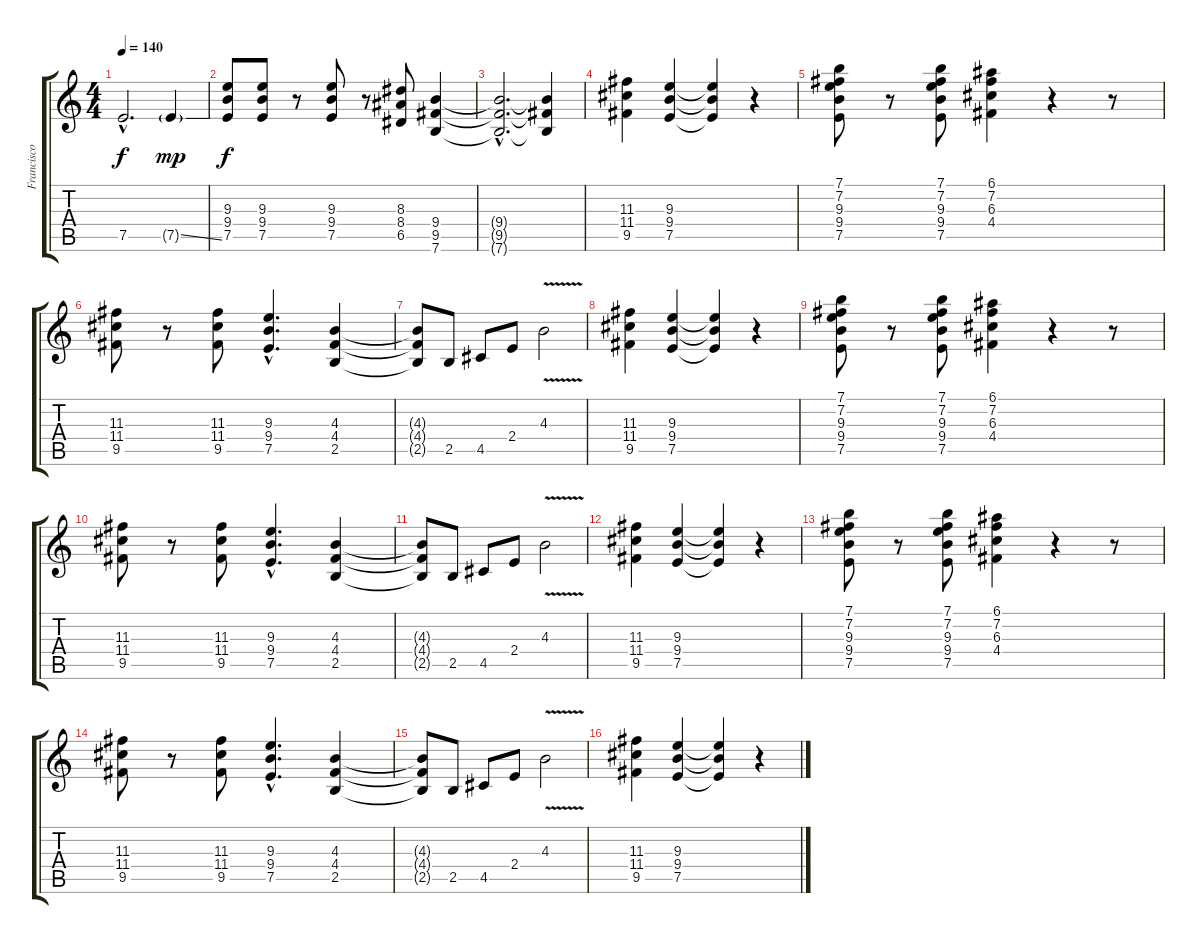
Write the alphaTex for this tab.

\track ("Francisco Laguna" "Francisco ") {instrument overdrivenguitar}
\staff {score tabs}
\tuning (E4 B3 G3 D3 A2 E2) {hide}
\ts (4 4)
\tempo 140
\clef g2
\ks c
7.5{hac t}.2{d dy f} 7.5{ss g}.4{dy mp} |
(9.3 9.4 7.5).8{dy f} (9.3 9.4 7.5).8 r.8 (9.3 9.4 7.5).8 r.8 (8.3 8.4 6.5).8 (9.4 9.5 7.6).4 |
(9.4{hac t} 9.5{hac t} 7.6{hac t}).2{d} (9.4{t} 9.5{t} 7.6{t}).4 |
(11.3 11.4 9.5).4 (9.3 9.4 7.5).4 (9.3{t} 9.4{t} 7.5{t}).4 r.4 |
(7.1 7.2 9.3 9.4 7.5).8 r.8 (7.1 7.2 9.3 9.4 7.5).8 (6.1 7.2 6.3 4.4).4 r.4 r.8 |
(11.3 11.4 9.5).8 r.8 (11.3 11.4 9.5).8 (9.3{hac} 9.4{hac} 7.5{hac}).4{d} (4.3 4.4 2.5).4 |
(4.3{t} 4.4{t} 2.5{t}).8 2.5.8 4.5.8 2.4.8 4.3{v}.2 |
(11.3 11.4 9.5).4 (9.3 9.4 7.5).4 (9.3{t} 9.4{t} 7.5{t}).4 r.4 |
(7.1 7.2 9.3 9.4 7.5).8 r.8 (7.1 7.2 9.3 9.4 7.5).8 (6.1 7.2 6.3 4.4).4 r.4 r.8 |
(11.3 11.4 9.5).8 r.8 (11.3 11.4 9.5).8 (9.3{hac} 9.4{hac} 7.5{hac}).4{d} (4.3 4.4 2.5).4 |
(4.3{t} 4.4{t} 2.5{t}).8 2.5.8 4.5.8 2.4.8 4.3{v}.2 |
(11.3 11.4 9.5).4 (9.3 9.4 7.5).4 (9.3{t} 9.4{t} 7.5{t}).4 r.4 |
(7.1 7.2 9.3 9.4 7.5).8 r.8 (7.1 7.2 9.3 9.4 7.5).8 (6.1 7.2 6.3 4.4).4 r.4 r.8 |
(11.3 11.4 9.5).8 r.8 (11.3 11.4 9.5).8 (9.3{hac} 9.4{hac} 7.5{hac}).4{d} (4.3 4.4 2.5).4 |
(4.3{t} 4.4{t} 2.5{t}).8 2.5.8 4.5.8 2.4.8 4.3{v}.2 |
(11.3 11.4 9.5).4 (9.3 9.4 7.5).4 (9.3{t} 9.4{t} 7.5{t}).4 r.4
